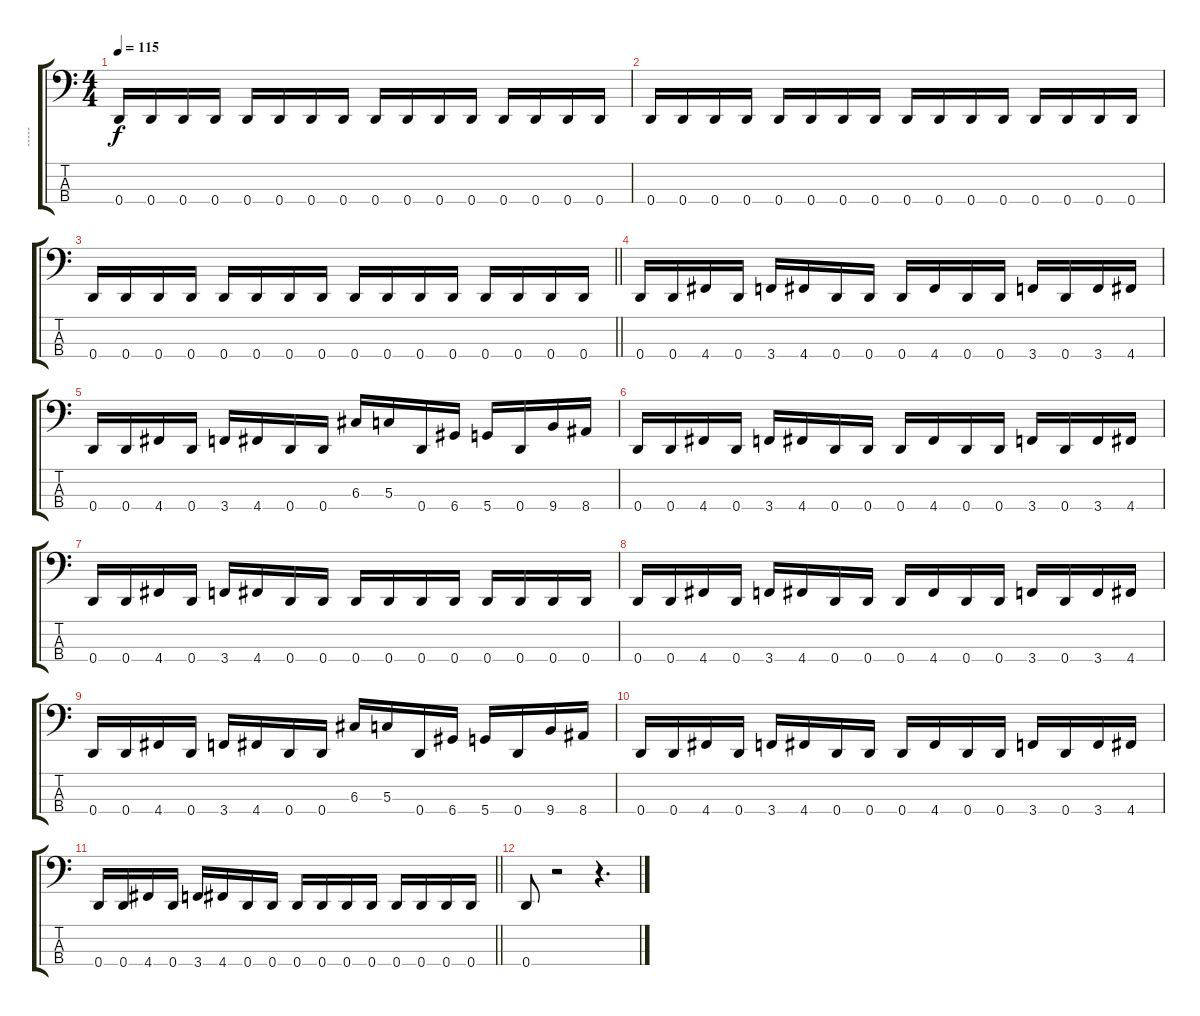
\track ("-----" "-----") {instrument electricbassfinger}
\staff {score tabs}
\tuning (F2 C2 G1 D1) {hide}
\ts (4 4)
\tempo 115
\clef f4
\ks c
0.4.16{dy f} 0.4.16 0.4.16 0.4.16 0.4.16 0.4.16 0.4.16 0.4.16 0.4.16 0.4.16 0.4.16 0.4.16 0.4.16 0.4.16 0.4.16 0.4.16 |
0.4.16 0.4.16 0.4.16 0.4.16 0.4.16 0.4.16 0.4.16 0.4.16 0.4.16 0.4.16 0.4.16 0.4.16 0.4.16 0.4.16 0.4.16 0.4.16 |
\barLineRight lightlight
0.4.16 0.4.16 0.4.16 0.4.16 0.4.16 0.4.16 0.4.16 0.4.16 0.4.16 0.4.16 0.4.16 0.4.16 0.4.16 0.4.16 0.4.16 0.4.16 |
\section ("" "")
0.4.16 0.4.16 4.4.16 0.4.16 3.4.16 4.4.16 0.4.16 0.4.16 0.4.16 4.4.16 0.4.16 0.4.16 3.4.16 0.4.16 3.4.16 4.4.16 |
0.4.16 0.4.16 4.4.16 0.4.16 3.4.16 4.4.16 0.4.16 0.4.16 6.3.16 5.3.16 0.4.16 6.4.16 5.4.16 0.4.16 9.4.16 8.4.16 |
0.4.16 0.4.16 4.4.16 0.4.16 3.4.16 4.4.16 0.4.16 0.4.16 0.4.16 4.4.16 0.4.16 0.4.16 3.4.16 0.4.16 3.4.16 4.4.16 |
0.4.16 0.4.16 4.4.16 0.4.16 3.4.16 4.4.16 0.4.16 0.4.16 0.4.16 0.4.16 0.4.16 0.4.16 0.4.16 0.4.16 0.4.16 0.4.16 |
0.4.16 0.4.16 4.4.16 0.4.16 3.4.16 4.4.16 0.4.16 0.4.16 0.4.16 4.4.16 0.4.16 0.4.16 3.4.16 0.4.16 3.4.16 4.4.16 |
0.4.16 0.4.16 4.4.16 0.4.16 3.4.16 4.4.16 0.4.16 0.4.16 6.3.16 5.3.16 0.4.16 6.4.16 5.4.16 0.4.16 9.4.16 8.4.16 |
0.4.16 0.4.16 4.4.16 0.4.16 3.4.16 4.4.16 0.4.16 0.4.16 0.4.16 4.4.16 0.4.16 0.4.16 3.4.16 0.4.16 3.4.16 4.4.16 |
\barLineRight lightlight
0.4.16 0.4.16 4.4.16 0.4.16 3.4.16 4.4.16 0.4.16 0.4.16 0.4.16 0.4.16 0.4.16 0.4.16 0.4.16 0.4.16 0.4.16 0.4.16 |
0.4.8 r.2 r.4{d}
